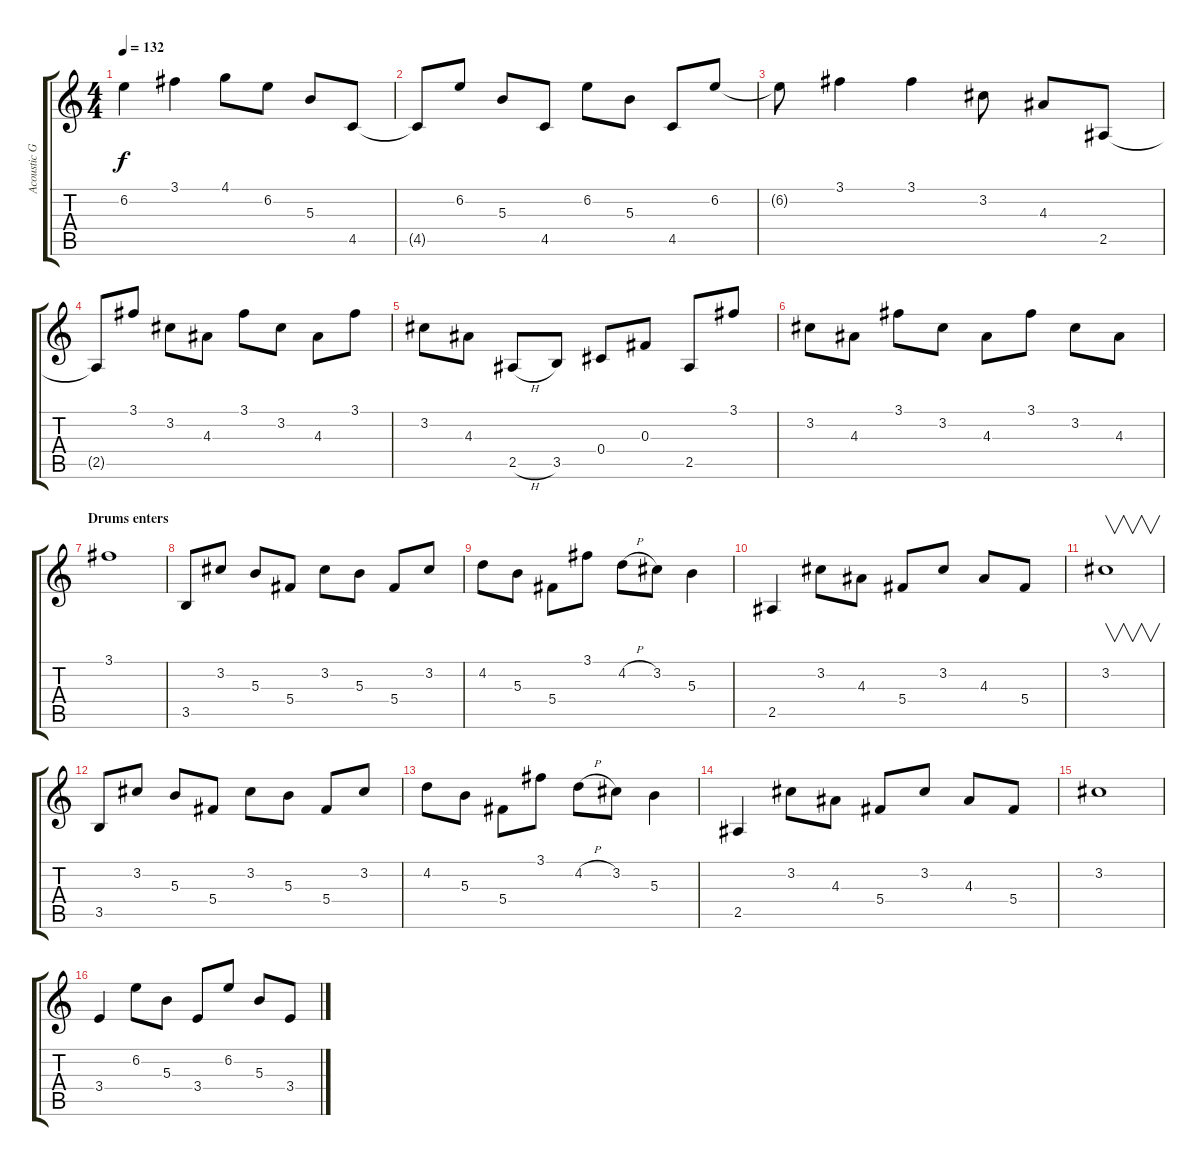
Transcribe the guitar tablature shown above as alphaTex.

\track ("Acoustic Gtr 1" "Acoustic G") {instrument acousticguitarsteel}
\staff {score tabs}
\tuning (Eb4 Bb3 Gb3 Db3 Ab2 Eb2) {hide}
\ts (4 4)
\tempo 132
\clef g2
\ks c
6.2.4{dy f} 3.1.4 4.1.8 6.2.8 5.3.8 4.5.8 |
4.5{t}.8 6.2.8 5.3.8 4.5.8 6.2.8 5.3.8 4.5.8 6.2.8 |
6.2{t}.8 3.1.4 3.1.4 3.2.8 4.3.8 2.5.8 |
2.5{t}.8 3.1.8 3.2.8 4.3.8 3.1.8 3.2.8 4.3.8 3.1.8 |
3.2.8 4.3.8 2.5{h}.8 3.5.8 0.4.8 0.3.8 2.5.8 3.1.8 |
3.2.8 4.3.8 3.1.8 3.2.8 4.3.8 3.1.8 3.2.8 4.3.8 |
\section ("" "Drums enters")
3.1.1 |
3.5.8 3.2.8 5.3.8 5.4.8 3.2.8 5.3.8 5.4.8 3.2.8 |
4.2.8 5.3.8 5.4.8 3.1.8 4.2{h}.8 3.2.8 5.3.4 |
2.5.4 3.2.8 4.3.8 5.4.8 3.2.8 4.3.8 5.4.8 |
3.2.1{v} |
3.5.8 3.2.8 5.3.8 5.4.8 3.2.8 5.3.8 5.4.8 3.2.8 |
4.2.8 5.3.8 5.4.8 3.1.8 4.2{h}.8 3.2.8 5.3.4 |
2.5.4 3.2.8 4.3.8 5.4.8 3.2.8 4.3.8 5.4.8 |
3.2.1 |
3.4.4 6.2.8 5.3.8 3.4.8 6.2.8 5.3.8 3.4.8
